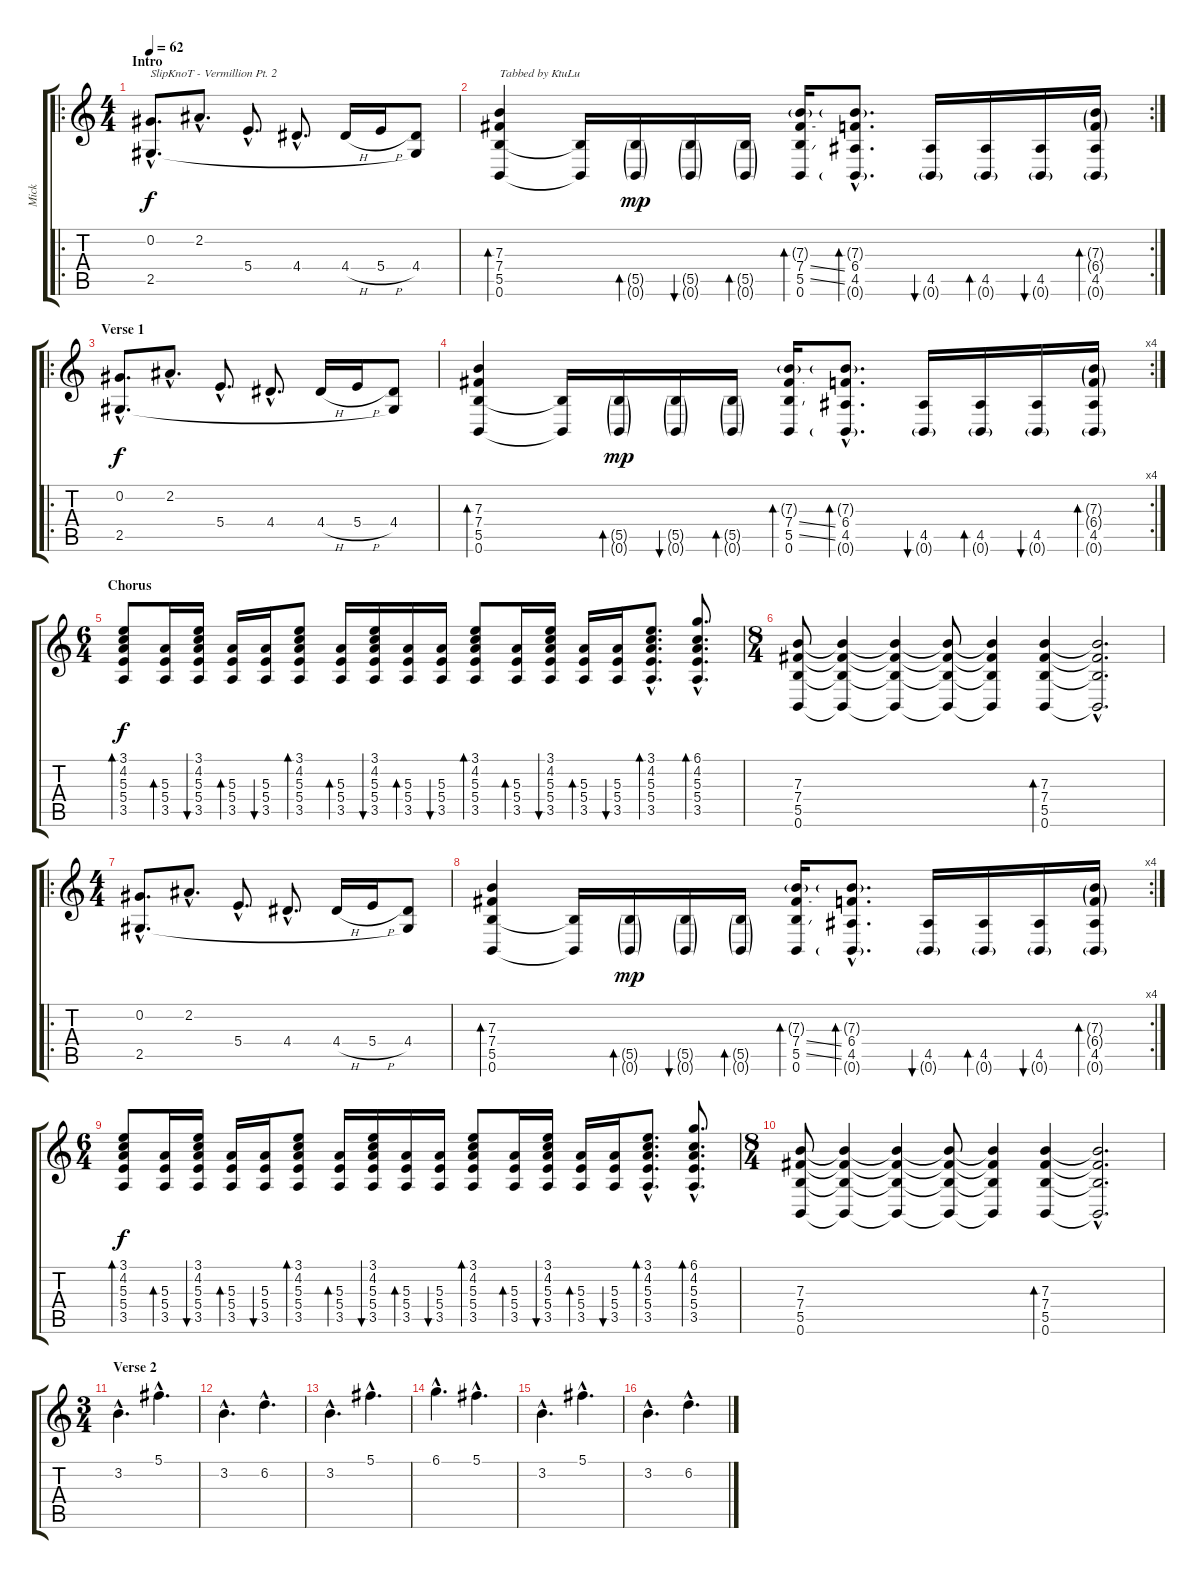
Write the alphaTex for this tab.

\track ("Mick" "Mick") {instrument acousticguitarsteel}
\staff {score tabs}
\tuning (Db4 Ab3 E3 B2 Gb2 B1) {hide}
\ro
\ts (4 4)
\section ("" "Intro")
\tempo 62
\clef g2
\ks c
(0.2{hac} 2.5{hac}).8{d txt "SlipKnoT - Vermillion Pt. 2" dy f instrument acousticguitarsteel} 2.2{hac}.8{d} 5.4{hac}.8{d} 4.4{hac}.8{d} 4.4{h}.16 5.4{h}.16 (4.4 2.5{t}).8 |
\rc 2
(7.3 7.4 5.5 0.6).4{bd 60 txt "Tabbed by KtuLu"} (5.5{t} 0.6{t}).16 (5.5{g} 0.6{g}).16{bd 60 dy mp} (5.5{g} 0.6{g}).16{bu 60} (5.5{g} 0.6{g}).16{bd 60} (7.3{g} 7.4{ss} 5.5{ss} 0.6).16{bd 60} (7.3{g hac} 6.4{hac} 4.5{hac} 0.6{g hac}).8{d bd 60} (4.5 0.6{g}).16{bu 60} (4.5 0.6{g}).16{bd 60} (4.5 0.6{g}).16{bu 60} (7.3{g} 6.4{g} 4.5 0.6{g}).16{bd 60} |
\ro
\section ("" "Verse 1")
(0.2{hac} 2.5{hac}).8{d dy f} 2.2{hac}.8{d} 5.4{hac}.8{d} 4.4{hac}.8{d} 4.4{h}.16 5.4{h}.16 (4.4 2.5{t}).8 |
\rc 4
(7.3 7.4 5.5 0.6).4{bd 60} (5.5{t} 0.6{t}).16 (5.5{g} 0.6{g}).16{bd 60 dy mp} (5.5{g} 0.6{g}).16{bu 60} (5.5{g} 0.6{g}).16{bd 60} (7.3{g} 7.4{ss} 5.5{ss} 0.6).16{bd 60} (7.3{g hac} 6.4{hac} 4.5{hac} 0.6{g hac}).8{d bd 60} (4.5 0.6{g}).16{bu 60} (4.5 0.6{g}).16{bd 60} (4.5 0.6{g}).16{bu 60} (7.3{g} 6.4{g} 4.5 0.6{g}).16{bd 60} |
\ts (6 4)
\section ("" "Chorus")
(3.1 4.2 5.3 5.4 3.5).8{bd 60 dy f} (5.3 5.4 3.5).16{bd 60} (3.1 4.2 5.3 5.4 3.5).16{bu 60} (5.3 5.4 3.5).16{bd 60} (5.3 5.4 3.5).16{bu 60} (3.1 4.2 5.3 5.4 3.5).8{bd 60} (5.3 5.4 3.5).16{bd 60} (3.1 4.2 5.3 5.4 3.5).16{bu 60} (5.3 5.4 3.5).16{bd 60} (5.3 5.4 3.5).16{bu 60} (3.1 4.2 5.3 5.4 3.5).8{bd 60} (5.3 5.4 3.5).16{bd 60} (3.1 4.2 5.3 5.4 3.5).16{bu 60} (5.3 5.4 3.5).16{bd 60} (5.3 5.4 3.5).16{bu 60} (3.1{hac} 4.2{hac} 5.3{hac} 5.4{hac} 3.5{hac}).8{d bd 60} (6.1{hac} 4.2{hac} 5.3{hac} 5.4{hac} 3.5{hac}).8{d bd 60} |
\ts (8 4)
(7.3 7.4 5.5 0.6).8 (7.3{t} 7.4{t} 5.5{t} 0.6{t}).4 (7.3{t} 7.4{t} 5.5{t} 0.6{t}).4 (7.3{t} 7.4{t} 5.5{t} 0.6{t}).8 (7.3{t} 7.4{t} 5.5{t} 0.6{t}).4 (7.3 7.4 5.5 0.6).4{bd 60} (7.3{hac t} 7.4{hac t} 5.5{hac t} 0.6{hac t}).2{d} |
\ro
\ts (4 4)
(0.2{hac} 2.5{hac}).8{d} 2.2{hac}.8{d} 5.4{hac}.8{d} 4.4{hac}.8{d} 4.4{h}.16 5.4{h}.16 (4.4 2.5{t}).8 |
\rc 4
(7.3 7.4 5.5 0.6).4{bd 60} (5.5{t} 0.6{t}).16 (5.5{g} 0.6{g}).16{bd 60 dy mp} (5.5{g} 0.6{g}).16{bu 60} (5.5{g} 0.6{g}).16{bd 60} (7.3{g} 7.4{ss} 5.5{ss} 0.6).16{bd 60} (7.3{g hac} 6.4{hac} 4.5{hac} 0.6{g hac}).8{d bd 60} (4.5 0.6{g}).16{bu 60} (4.5 0.6{g}).16{bd 60} (4.5 0.6{g}).16{bu 60} (7.3{g} 6.4{g} 4.5 0.6{g}).16{bd 60} |
\ts (6 4)
(3.1 4.2 5.3 5.4 3.5).8{bd 60 dy f} (5.3 5.4 3.5).16{bd 60} (3.1 4.2 5.3 5.4 3.5).16{bu 60} (5.3 5.4 3.5).16{bd 60} (5.3 5.4 3.5).16{bu 60} (3.1 4.2 5.3 5.4 3.5).8{bd 60} (5.3 5.4 3.5).16{bd 60} (3.1 4.2 5.3 5.4 3.5).16{bu 60} (5.3 5.4 3.5).16{bd 60} (5.3 5.4 3.5).16{bu 60} (3.1 4.2 5.3 5.4 3.5).8{bd 60} (5.3 5.4 3.5).16{bd 60} (3.1 4.2 5.3 5.4 3.5).16{bu 60} (5.3 5.4 3.5).16{bd 60} (5.3 5.4 3.5).16{bu 60} (3.1{hac} 4.2{hac} 5.3{hac} 5.4{hac} 3.5{hac}).8{d bd 60} (6.1{hac} 4.2{hac} 5.3{hac} 5.4{hac} 3.5{hac}).8{d bd 60} |
\ts (8 4)
(7.3 7.4 5.5 0.6).8 (7.3{t} 7.4{t} 5.5{t} 0.6{t}).4 (7.3{t} 7.4{t} 5.5{t} 0.6{t}).4 (7.3{t} 7.4{t} 5.5{t} 0.6{t}).8 (7.3{t} 7.4{t} 5.5{t} 0.6{t}).4 (7.3 7.4 5.5 0.6).4{bd 60} (7.3{hac t} 7.4{hac t} 5.5{hac t} 0.6{hac t}).2{d} |
\ts (3 4)
\section ("" "Verse 2")
3.2{hac}.4{d} 5.1{hac}.4{d} |
3.2{hac}.4{d} 6.2{hac}.4{d} |
3.2{hac}.4{d} 5.1{hac}.4{d} |
6.1{hac}.4{d} 5.1{hac}.4{d} |
3.2{hac}.4{d} 5.1{hac}.4{d} |
3.2{hac}.4{d} 6.2{hac}.4{d}
